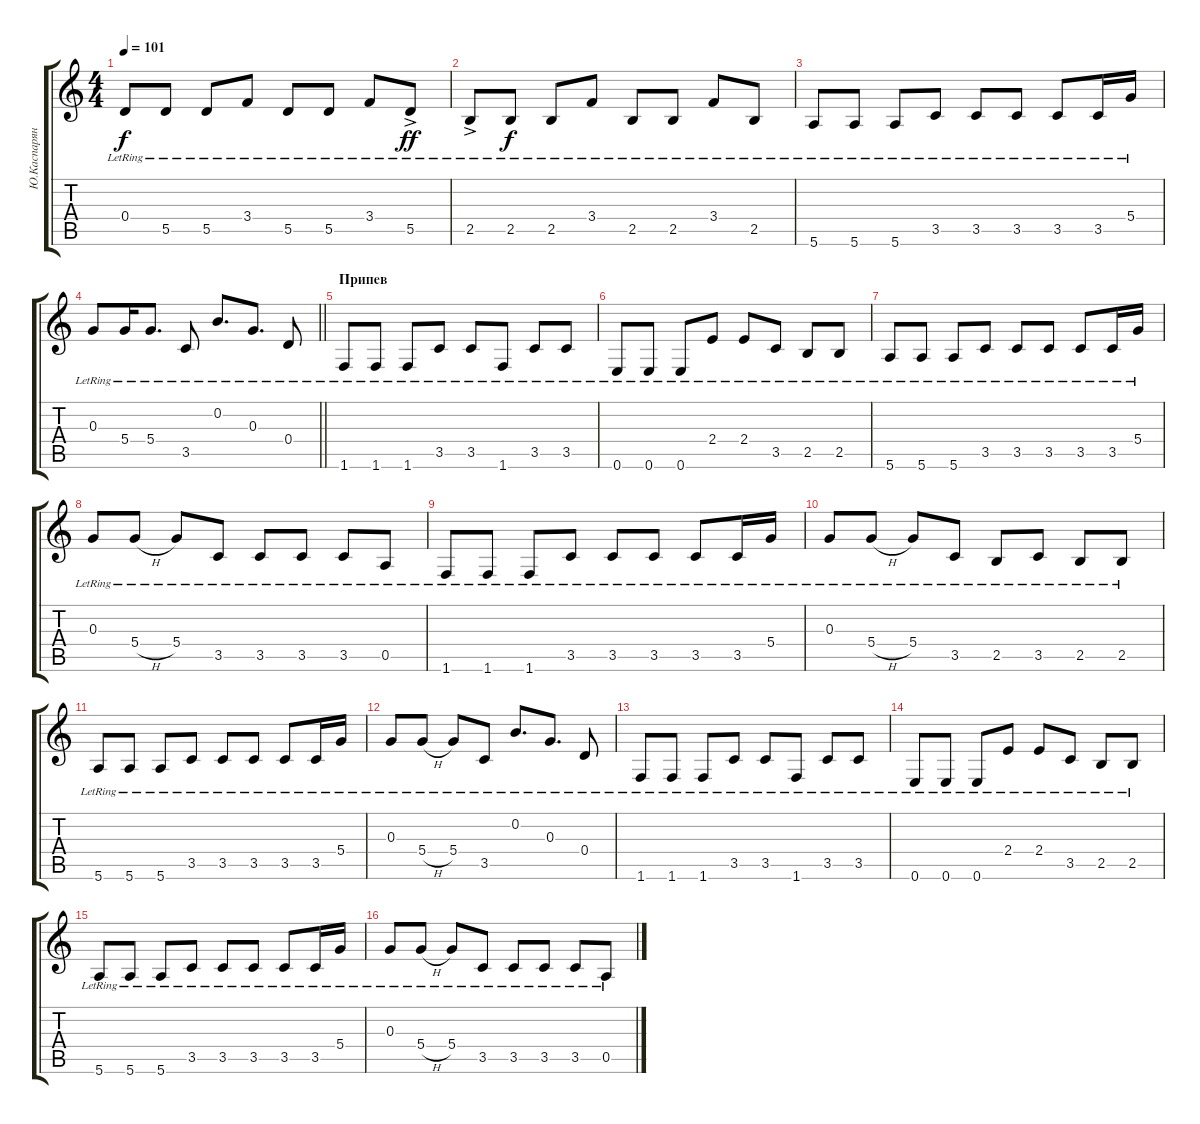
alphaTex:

\track ("Ю.Каспарян" "Ю.Каспарян") {instrument electricguitarclean}
\staff {score tabs}
\tuning (E4 B3 G3 D3 A2 E2) {hide}
\ts (4 4)
\tempo 101
\clef g2
\ks c
0.4{lr}.8{dy f} 5.5{lr}.8 5.5{lr}.8 3.4{lr}.8 5.5{lr}.8 5.5{lr}.8 3.4{lr}.8 5.5{ac lr}.8{dy ff} |
2.5{ac lr}.8 2.5{lr}.8{dy f} 2.5{lr}.8 3.4{lr}.8 2.5{lr}.8 2.5{lr}.8 3.4{lr}.8 2.5{lr}.8 |
5.6{lr}.8 5.6{lr}.8 5.6{lr}.8 3.5{lr}.8 3.5{lr}.8 3.5{lr}.8 3.5{lr}.8 3.5{lr}.16 5.4{lr}.16 |
\barLineRight lightlight
0.3{lr}.8 5.4{lr}.16 5.4{lr}.8{d} 3.5{lr}.8 0.2{lr}.8{d} 0.3{lr}.8{d} 0.4{lr}.8 |
\section ("" "Припев")
1.6{lr}.8 1.6{lr}.8 1.6{lr}.8 3.5{lr}.8 3.5{lr}.8 1.6{lr}.8 3.5{lr}.8 3.5{lr}.8 |
0.6{lr}.8 0.6{lr}.8 0.6{lr}.8 2.4{lr}.8 2.4{lr}.8 3.5{lr}.8 2.5{lr}.8 2.5{lr}.8 |
5.6{lr}.8 5.6{lr}.8 5.6{lr}.8 3.5{lr}.8 3.5{lr}.8 3.5{lr}.8 3.5{lr}.8 3.5{lr}.16 5.4{lr}.16 |
0.3{lr}.8 5.4{h lr}.8 5.4{lr}.8 3.5{lr}.8 3.5{lr}.8 3.5{lr}.8 3.5{lr}.8 0.5{lr}.8 |
1.6{lr}.8 1.6{lr}.8 1.6{lr}.8 3.5{lr}.8 3.5{lr}.8 3.5{lr}.8 3.5{lr}.8 3.5{lr}.16 5.4{lr}.16 |
0.3{lr}.8 5.4{h lr}.8 5.4{lr}.8 3.5{lr}.8 2.5{lr}.8 3.5{lr}.8 2.5{lr}.8 2.5{lr}.8 |
5.6{lr}.8 5.6{lr}.8 5.6{lr}.8 3.5{lr}.8 3.5{lr}.8 3.5{lr}.8 3.5{lr}.8 3.5{lr}.16 5.4{lr}.16 |
0.3{lr}.8 5.4{h lr}.8 5.4{lr}.8 3.5{lr}.8 0.2{lr}.8{d} 0.3{lr}.8{d} 0.4{lr}.8 |
1.6{lr}.8 1.6{lr}.8 1.6{lr}.8 3.5{lr}.8 3.5{lr}.8 1.6{lr}.8 3.5{lr}.8 3.5{lr}.8 |
0.6{lr}.8 0.6{lr}.8 0.6{lr}.8 2.4{lr}.8 2.4{lr}.8 3.5{lr}.8 2.5{lr}.8 2.5{lr}.8 |
5.6{lr}.8 5.6{lr}.8 5.6{lr}.8 3.5{lr}.8 3.5{lr}.8 3.5{lr}.8 3.5{lr}.8 3.5{lr}.16 5.4{lr}.16 |
0.3{lr}.8 5.4{h lr}.8 5.4{lr}.8 3.5{lr}.8 3.5{lr}.8 3.5{lr}.8 3.5{lr}.8 0.5{lr}.8
